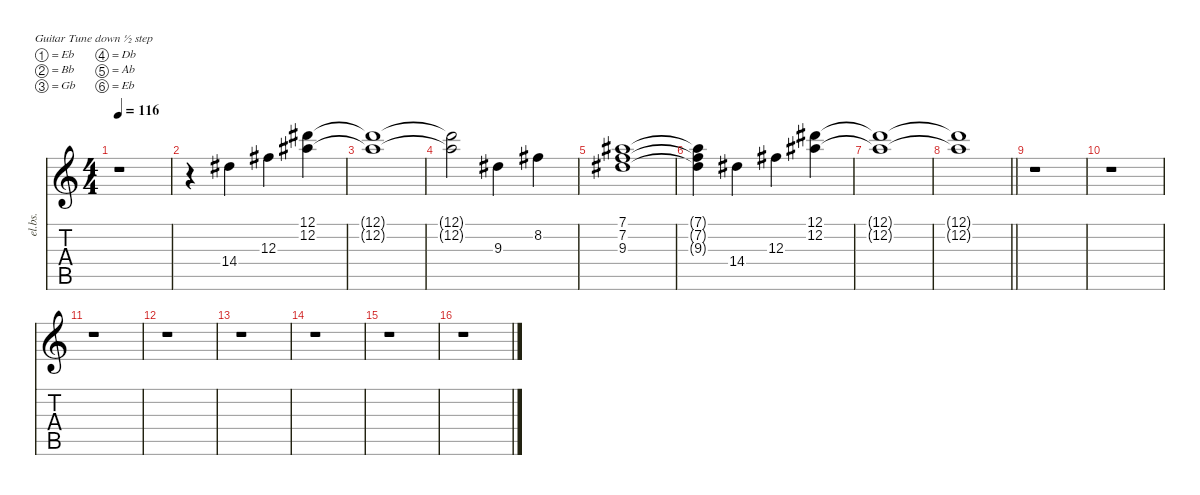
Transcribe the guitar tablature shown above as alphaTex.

\defaultSystemsLayout 4
\hideDynamics
\bracketExtendMode nobrackets
\otherSystemsTrackNameOrientation horizontal
\track ("Clean 2" "el.bs.") {instrument electricbasspick}
\staff {score tabs}
\tuning (Eb4 Bb3 Gb3 Db3 Ab2 Eb2)
\ts (4 4)
\tempo 116
\clef g2
\ks c
r.1{dy f beam Down} |
r.4{beam Down} 14.4{acc #}.4{beam Down} 12.3{acc #}.4{beam Down} (12.1{acc #} 12.2{acc #}).4{dy ff beam Down} |
(12.1{t acc #} 12.2{t acc #}).1{dy f beam Down} |
(12.1{t acc #} 12.2{t acc #}).2{beam Down} 9.3{acc #}.4{dy ff beam Down} 8.2{acc #}.4{beam Down} |
(7.1{acc #} 7.2 9.3{acc #}).1{dy f beam Down} |
(7.1{t acc #} 7.2{t} 9.3{t acc #}).4{beam Down} 14.4{acc #}.4{beam Down} 12.3{acc #}.4{beam Down} (12.1{acc #} 12.2{acc #}).4{dy ff beam Down} |
(12.1{t acc #} 12.2{t acc #}).1{dy f beam Down} |
\barLineRight lightlight
(12.1{t acc #} 12.2{t acc #}).1{beam Down} |
r.1{beam Down} |
r.1{beam Down} |
r.1{beam Down} |
r.1{beam Down} |
r.1{beam Down} |
r.1{beam Down} |
r.1{beam Down} |
r.1{beam Down}
